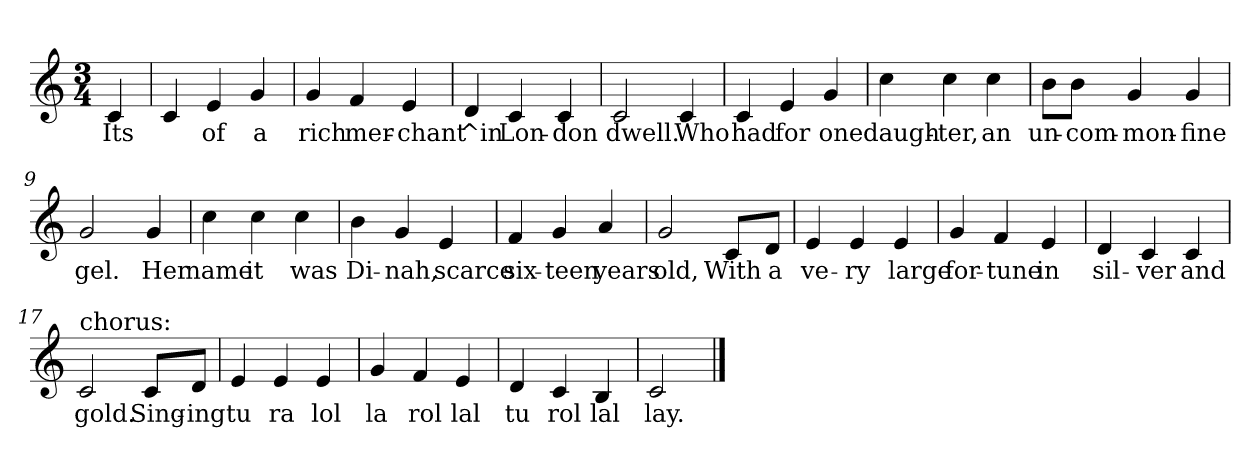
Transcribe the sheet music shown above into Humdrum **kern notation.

**kern	**text
*part1	*part1
*staff1	*staff1
*clefG2	*
*k[]	*
*M3/4	*
=1	=1
!	!LO:LY:b
4c/	Its
=2	=2
4c/	.
!	!LO:LY:b
4e/	of
!	!LO:LY:b
4g/	a
=3	=3
!	!LO:LY:b
4g/	rich
!	!LO:LY:b
4f/	mer-
!	!LO:LY:b
4e/	-chant
=4	=4
!	!LO:LY:b
4d/	^in
!	!LO:LY:b
4c/	Lon-
!	!LO:LY:b
4c/	-don
=5	=5
!	!LO:LY:b
2c/	dwell.
!	!LO:LY:b
4c/	Who
=6	=6
!	!LO:LY:b
4c/	had
!	!LO:LY:b
4e/	for
!	!LO:LY:b
4g/	one
=7	=7
!	!LO:LY:b
4cc\	daugh-
!	!LO:LY:b
4cc\	-ter,
!	!LO:LY:b
4cc\	an
!!LO:LB:g=z
=8	=8
!	!LO:LY:b
8b\L	un-
!	!LO:LY:b
8b\J	-com-
!	!LO:LY:b
4g/	-mon-
!	!LO:LY:b
4g/	-fine
=9	=9
!	!LO:LY:b
2g/	gel.
!	!LO:LY:b
4g/	Her
=10	=10
!	!LO:LY:b
4cc\	name
!	!LO:LY:b
4cc\	it
!	!LO:LY:b
4cc\	was
=11	=11
!	!LO:LY:b
4b\	Di-
!	!LO:LY:b
4g/	-nah,
!	!LO:LY:b
4e/	scarce
=12	=12
!	!LO:LY:b
4f/	six-
!	!LO:LY:b
4g/	-teen
!	!LO:LY:b
4a/	years
=13	=13
!	!LO:LY:b
2g/	old,
!	!LO:LY:b
8c/L	With
!	!LO:LY:b
8d/J	a
=14	=14
!	!LO:LY:b
4e/	ve-
!	!LO:LY:b
4e/	-ry
!	!LO:LY:b
4e/	large
!!LO:LB:g=z
=15	=15
!	!LO:LY:b
4g/	for-
!	!LO:LY:b
4f/	-tune
!	!LO:LY:b
4e/	in
=16	=16
!	!LO:LY:b
4d/	sil-
!	!LO:LY:b
4c/	-ver
!	!LO:LY:b
4c/	and
=17	=17
!LO:TX:a:t=chorus&colon;	!
!	!LO:LY:b
2c/	gold.
!	!LO:LY:b
8c/L	Sing-
!	!LO:LY:b
8d/J	-ing
=18	=18
!	!LO:LY:b
4e/	tu
!	!LO:LY:b
4e/	ra
!	!LO:LY:b
4e/	lol
=19	=19
!	!LO:LY:b
4g/	la
!	!LO:LY:b
4f/	rol
!	!LO:LY:b
4e/	lal
=20	=20
!	!LO:LY:b
4d/	tu
!	!LO:LY:b
4c/	rol
!	!LO:LY:b
4B/	lal
=21	=21
!	!LO:LY:b
2c/	lay.
==	==
*-	*-
